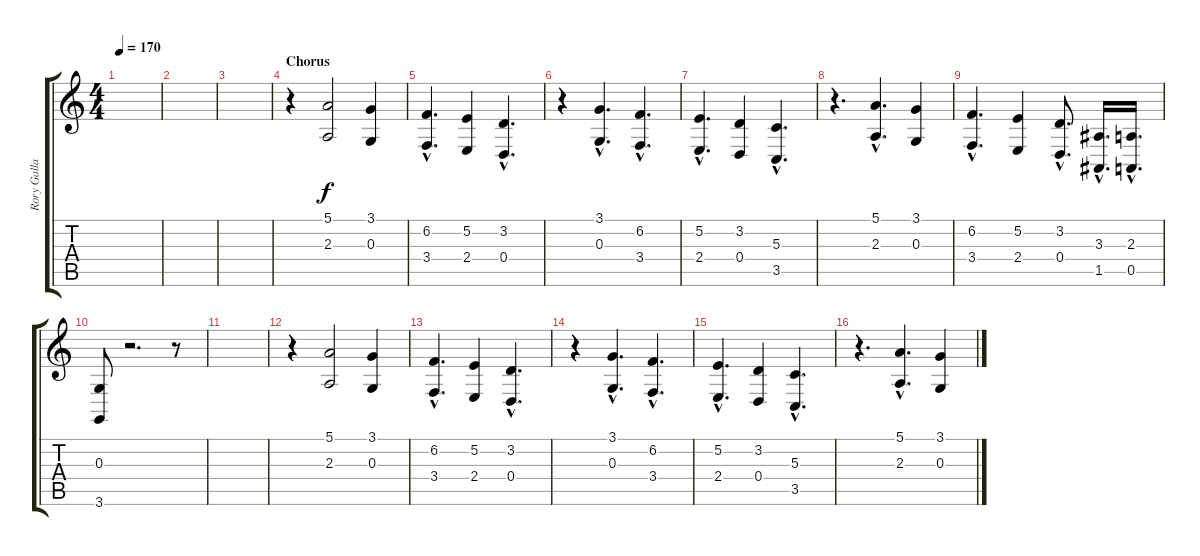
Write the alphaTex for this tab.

\track ("Rory Gallagher Vocals" "Rory Galla") {instrument cello}
\staff {score tabs}
\tuning (E4 B3 G3 D3 A2 E2) {hide}
\ts (4 4)
\tempo 170
\clef g2
\ks c
|
|
|
\section ("" "Chorus")
r.4 (5.1 2.3).2 (3.1 0.3).4 |
(6.2{hac} 3.4{hac}).4{d} (5.2 2.4).4 (3.2{hac} 0.4{hac}).4{d} |
r.4 (3.1{hac} 0.3{hac}).4{d} (6.2{hac} 3.4{hac}).4{d} |
(5.2{hac} 2.4{hac}).4{d} (3.2 0.4).4 (5.3{hac} 3.5{hac}).4{d} |
r.4{d} (5.1{hac} 2.3{hac}).4{d} (3.1 0.3).4 |
(6.2{hac} 3.4{hac}).4{d} (5.2 2.4).4 (3.2{hac} 0.4{hac}).8{d} (3.3{hac} 1.5{hac}).16{d} (2.3{hac} 0.5{hac}).16{d} |
(0.3 3.6).8 r.2{d} r.8 |
|
r.4 (5.1 2.3).2 (3.1 0.3).4 |
(6.2{hac} 3.4{hac}).4{d} (5.2 2.4).4 (3.2{hac} 0.4{hac}).4{d} |
r.4 (3.1{hac} 0.3{hac}).4{d} (6.2{hac} 3.4{hac}).4{d} |
(5.2{hac} 2.4{hac}).4{d} (3.2 0.4).4 (5.3{hac} 3.5{hac}).4{d} |
r.4{d} (5.1{hac} 2.3{hac}).4{d} (3.1 0.3).4
